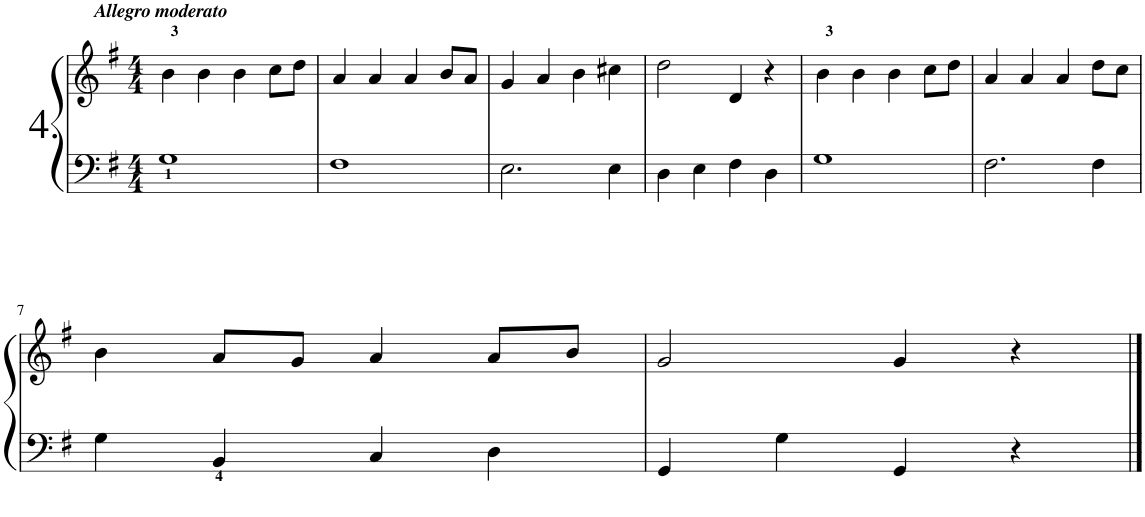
**kern	**kern
*part1	*part1
*staff2	*staff1
*I"Piano	*
*I'Pno.	*
!!LO:PB:g=z
*clefF4	*clefG2
*k[f#]	*k[f#]
*M4/4	*M4/4
=1	=1
!	!LO:TX:a:Bi:t=Allegro moderato
1G	4b\
.	4b\
.	4b\
.	8cc\L
.	8dd\J
=2	=2
1F#	4a/
.	4a/
.	4a/
.	8b/L
.	8a/J
=3	=3
2.E\	4g/
.	4a/
.	4b\
4E\	4cc#X\
=4	=4
4D\	2dd\
4E\	.
4F#\	4d/
4D\	4r
=5	=5
1G	4b\
.	4b\
.	4b\
.	8cc\L
.	8dd\J
=6	=6
2.F#\	4a/
.	4a/
.	4a/
4F#\	8dd\L
.	8cc\J
!!LO:LB:g=z
=7	=7
4G\	4b\
4BB/	8a/L
.	8g/J
4C/	4a/
4D\	8a/L
.	8b/J
=8	=8
4GG/	2g/
4G\	.
4GG/	4g/
4r	4r
==	==
*-	*-
